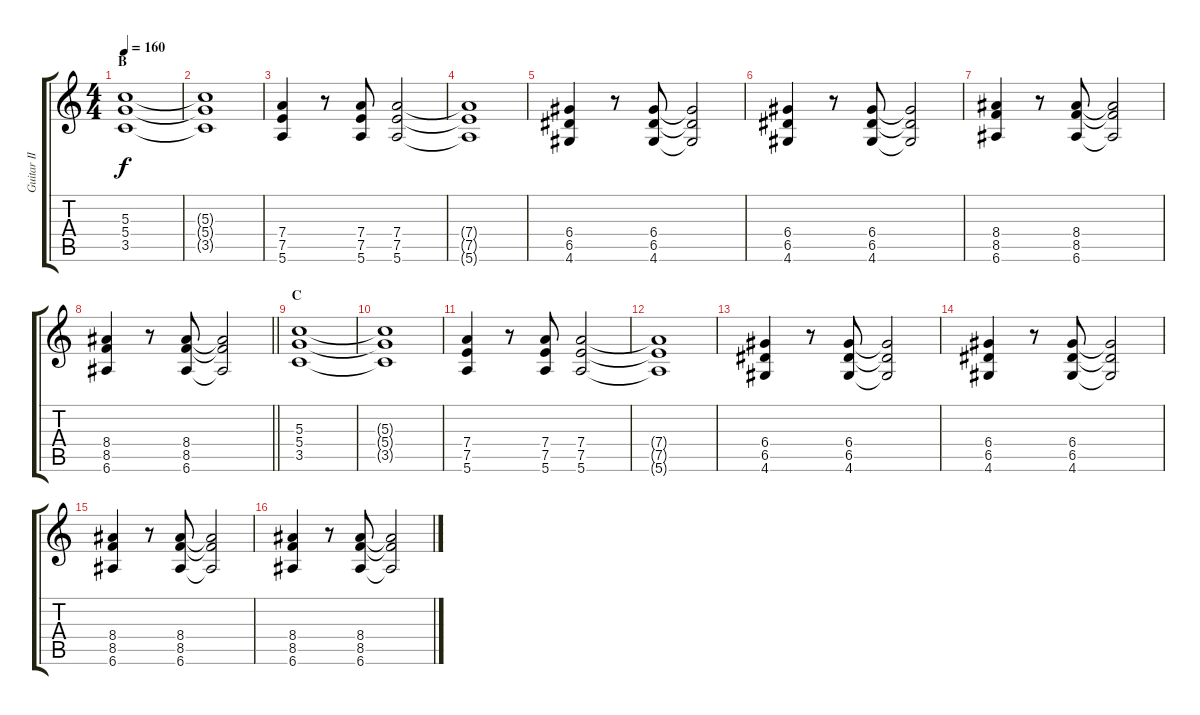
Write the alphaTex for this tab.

\track ("Guitar II" "Guitar II") {instrument overdrivenguitar}
\staff {score tabs}
\tuning (E4 B3 G3 D3 A2 E2) {hide}
\ts (4 4)
\section ("" "B")
\tempo 160
\clef g2
\ks c
(5.3 5.4 3.5).1{dy f} |
(5.3{t} 5.4{t} 3.5{t}).1 |
(7.4 7.5 5.6).4 r.8 (7.4 7.5 5.6).8 (7.4 7.5 5.6).2 |
(7.4{t} 7.5{t} 5.6{t}).1 |
(6.4 6.5 4.6).4 r.8 (6.4 6.5 4.6).8 (6.4{t} 6.5{t} 4.6{t}).2 |
(6.4 6.5 4.6).4 r.8 (6.4 6.5 4.6).8 (6.4{t} 6.5{t} 4.6{t}).2 |
(8.4 8.5 6.6).4 r.8 (8.4 8.5 6.6).8 (8.4{t} 8.5{t} 6.6{t}).2 |
\barLineRight lightlight
(8.4 8.5 6.6).4 r.8 (8.4 8.5 6.6).8 (8.4{t} 8.5{t} 6.6{t}).2 |
\section ("" "C")
(5.3 5.4 3.5).1 |
(5.3{t} 5.4{t} 3.5{t}).1 |
(7.4 7.5 5.6).4 r.8 (7.4 7.5 5.6).8 (7.4 7.5 5.6).2 |
(7.4{t} 7.5{t} 5.6{t}).1 |
(6.4 6.5 4.6).4 r.8 (6.4 6.5 4.6).8 (6.4{t} 6.5{t} 4.6{t}).2 |
(6.4 6.5 4.6).4 r.8 (6.4 6.5 4.6).8 (6.4{t} 6.5{t} 4.6{t}).2 |
(8.4 8.5 6.6).4 r.8 (8.4 8.5 6.6).8 (8.4{t} 8.5{t} 6.6{t}).2 |
(8.4 8.5 6.6).4 r.8 (8.4 8.5 6.6).8 (8.4{t} 8.5{t} 6.6{t}).2
